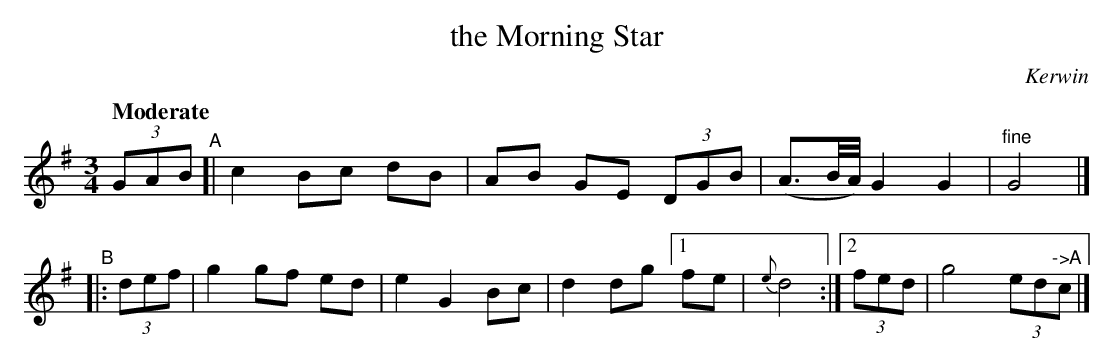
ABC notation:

X:1
T: the Morning Star
O: Kerwin
Q: "Moderate"
M: 3/4
L: 1/8
K: G
(3GAB "^A"[| c2 Bc dB | AB GE (3DGB | (A3/B//A//) G2 G2 | "^fine"G4 |]
"^B"|: (3def | g2 gf ed | e2 G2 Bc | d2 dg [1 fe | {e}d4 :|[2 (3fed | g4 (3ed"^->A"c |]
